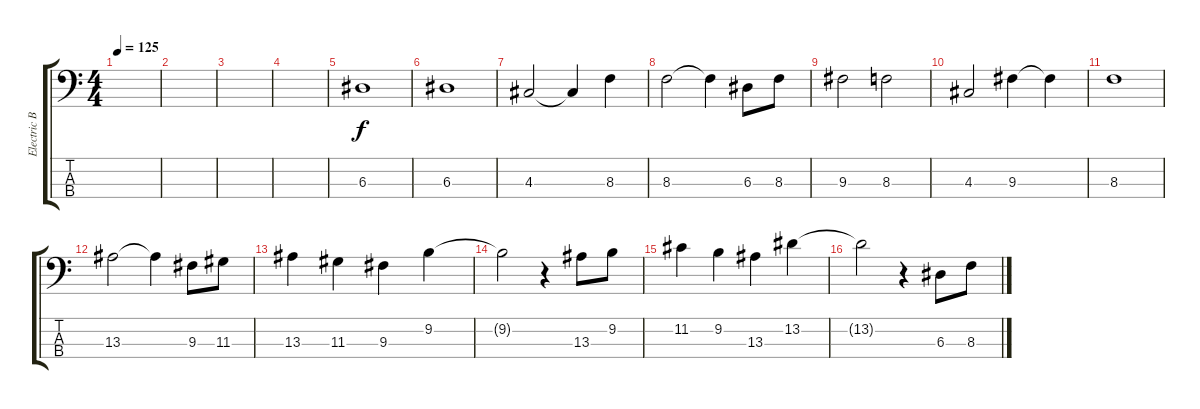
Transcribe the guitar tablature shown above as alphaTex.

\track ("Electric Bass" "Electric B") {instrument electricbassfinger}
\staff {score tabs}
\tuning (G2 D2 A1 E1) {hide}
\ts (4 4)
\tempo 125
\clef f4
\ks c
|
|
|
|
6.3.1 |
6.3.1 |
4.3.2 4.3{t}.4 8.3.4 |
8.3.2 8.3{t}.4 6.3.8 8.3.8 |
9.3.2 8.3.2 |
4.3.2 9.3.4 9.3{t}.4 |
8.3.1 |
13.3.2 13.3{t}.4 9.3.8 11.3.8 |
13.3.4 11.3.4 9.3.4 9.2.4 |
9.2{t}.2 r.4 13.3.8 9.2.8 |
11.2.4 9.2.4 13.3.4 13.2.4 |
13.2{t}.2 r.4 6.3.8 8.3.8
